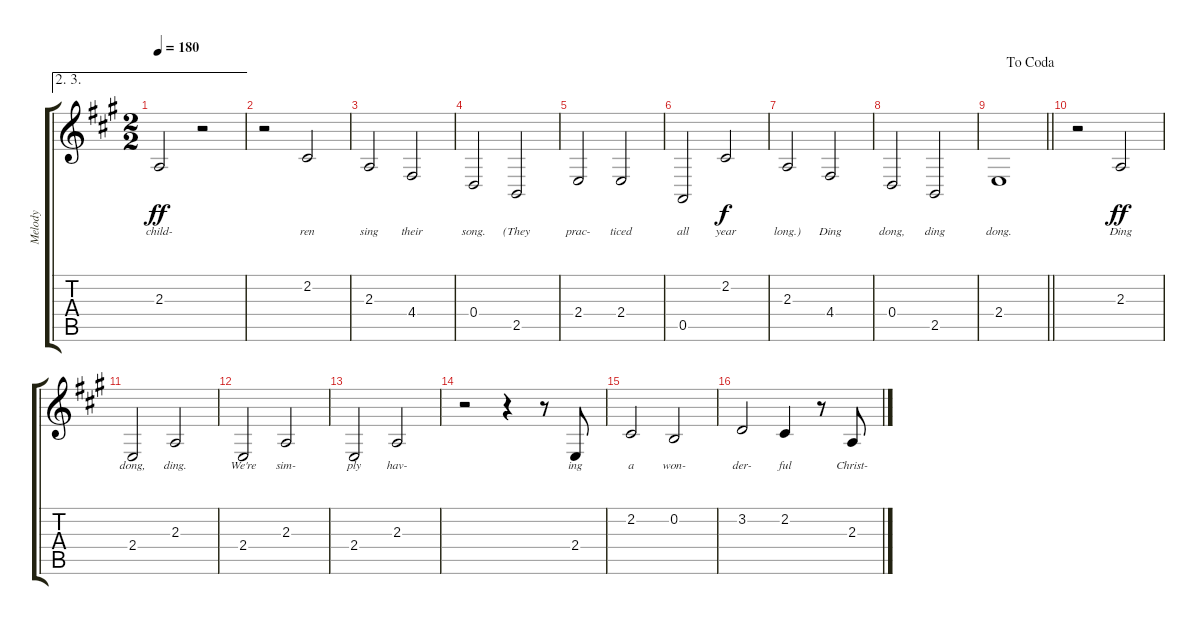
\track ("Melody" "Melody") {instrument baritonesax}
\staff {score tabs}
\tuning (E4 B3 G3 D3 A2 E2) {hide}
\ae (2 3)
\ts (2 2)
\tempo 180
\clef g2
\ks a
2.3.2{lyrics (0 "child-") lyrics (1 "") lyrics (2 "") lyrics (3 "") lyrics (4 "") dy ff} r.2 |
r.2 2.2.2{lyrics (0 "ren") lyrics (1 "") lyrics (2 "") lyrics (3 "") lyrics (4 "")} |
2.3.2{lyrics (0 "sing") lyrics (1 "") lyrics (2 "") lyrics (3 "") lyrics (4 "")} 4.4.2{lyrics (0 "their") lyrics (1 "") lyrics (2 "") lyrics (3 "") lyrics (4 "")} |
0.4.2{lyrics (0 "song.") lyrics (1 "") lyrics (2 "") lyrics (3 "") lyrics (4 "")} 2.5.2{lyrics (0 "(They") lyrics (1 "") lyrics (2 "") lyrics (3 "") lyrics (4 "")} |
2.4.2{lyrics (0 "prac-") lyrics (1 "") lyrics (2 "") lyrics (3 "") lyrics (4 "")} 2.4.2{lyrics (0 "ticed") lyrics (1 "") lyrics (2 "") lyrics (3 "") lyrics (4 "")} |
0.5.2{lyrics (0 "all") lyrics (1 "") lyrics (2 "") lyrics (3 "") lyrics (4 "")} 2.2.2{lyrics (0 "year") lyrics (1 "") lyrics (2 "") lyrics (3 "") lyrics (4 "") dy f} |
2.3.2{lyrics (0 "long.)") lyrics (1 "") lyrics (2 "") lyrics (3 "") lyrics (4 "")} 4.4.2{lyrics (0 "Ding") lyrics (1 "") lyrics (2 "") lyrics (3 "") lyrics (4 "")} |
0.4.2{lyrics (0 "dong,") lyrics (1 "") lyrics (2 "") lyrics (3 "") lyrics (4 "")} 2.5.2{lyrics (0 "ding") lyrics (1 "") lyrics (2 "") lyrics (3 "") lyrics (4 "")} |
\jump dacoda
\barLineRight lightlight
2.4.1{lyrics (0 "dong.") lyrics (1 "") lyrics (2 "") lyrics (3 "") lyrics (4 "")} |
r.2 2.3.2{lyrics (0 "Ding") lyrics (1 "") lyrics (2 "") lyrics (3 "") lyrics (4 "") dy ff} |
2.4.2{lyrics (0 "dong,") lyrics (1 "") lyrics (2 "") lyrics (3 "") lyrics (4 "")} 2.3.2{lyrics (0 "ding.") lyrics (1 "") lyrics (2 "") lyrics (3 "") lyrics (4 "")} |
2.4.2{lyrics (0 "We're") lyrics (1 "") lyrics (2 "") lyrics (3 "") lyrics (4 "")} 2.3.2{lyrics (0 "sim-") lyrics (1 "") lyrics (2 "") lyrics (3 "") lyrics (4 "")} |
2.4.2{lyrics (0 "ply") lyrics (1 "") lyrics (2 "") lyrics (3 "") lyrics (4 "")} 2.3.2{lyrics (0 "hav-") lyrics (1 "") lyrics (2 "") lyrics (3 "") lyrics (4 "")} |
r.2 r.4 r.8 2.4.8{lyrics (0 "ing") lyrics (1 "") lyrics (2 "") lyrics (3 "") lyrics (4 "")} |
2.2.2{lyrics (0 "a") lyrics (1 "") lyrics (2 "") lyrics (3 "") lyrics (4 "")} 0.2.2{lyrics (0 "won-") lyrics (1 "") lyrics (2 "") lyrics (3 "") lyrics (4 "")} |
3.2.2{lyrics (0 "der-") lyrics (1 "") lyrics (2 "") lyrics (3 "") lyrics (4 "")} 2.2.4{lyrics (0 "ful") lyrics (1 "") lyrics (2 "") lyrics (3 "") lyrics (4 "")} r.8 2.3.8{lyrics (0 "Christ-") lyrics (1 "") lyrics (2 "") lyrics (3 "") lyrics (4 "")}
